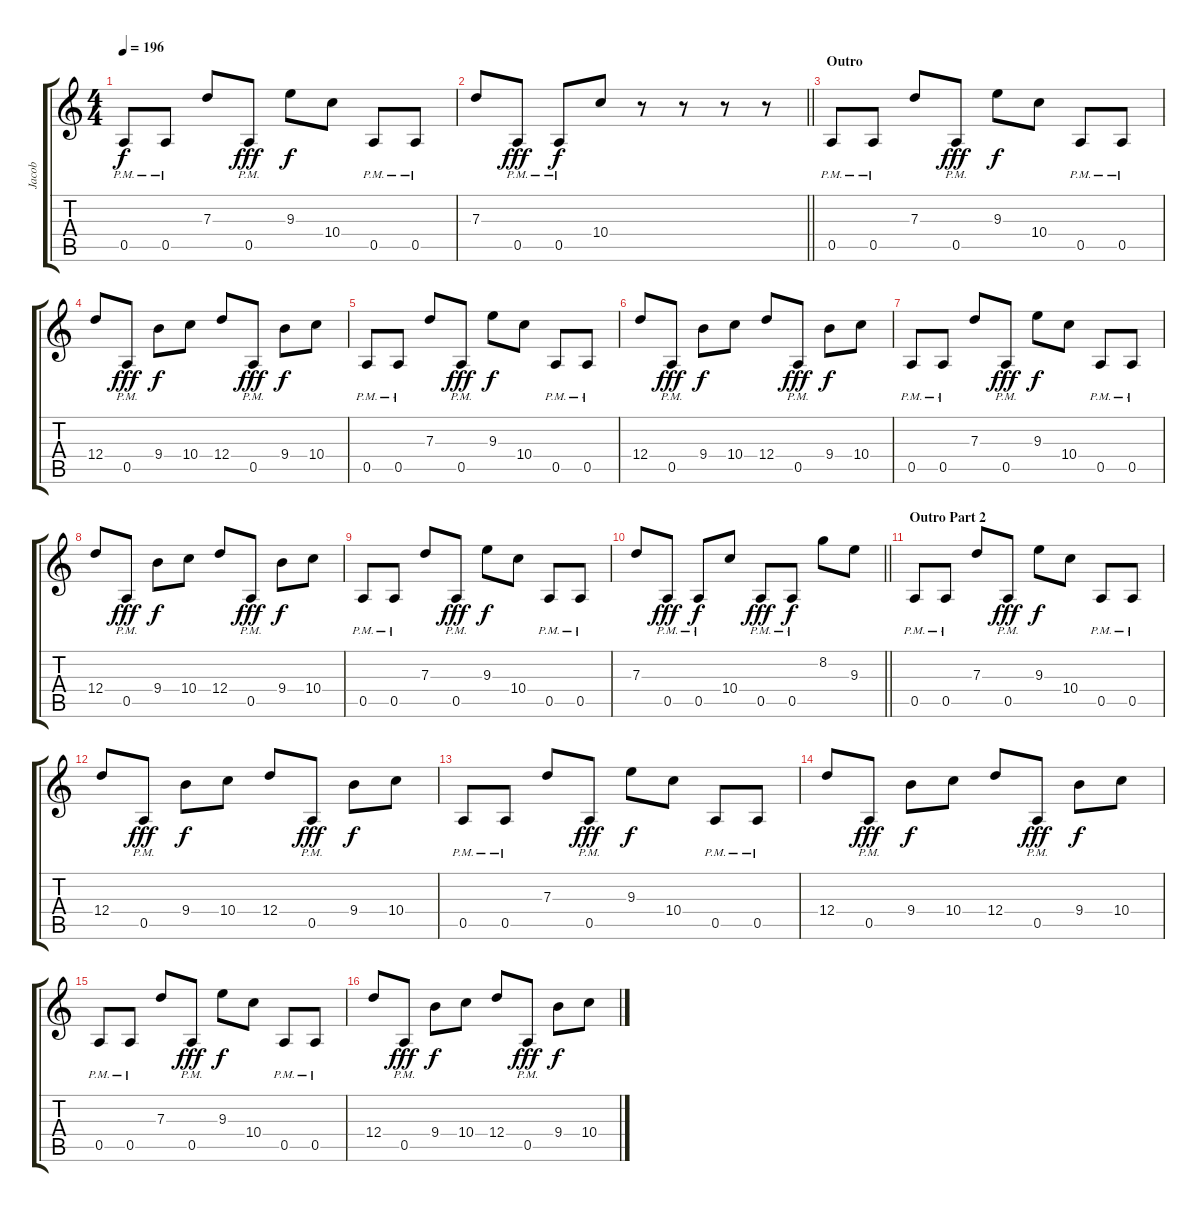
\track ("Jacob" "Jacob") {instrument distortionguitar}
\staff {score tabs}
\tuning (E4 B3 G3 D3 A2 D2) {hide}
\ts (4 4)
\tempo 196
\clef g2
\ks aminor
0.5{pm}.8{dy f} 0.5{pm}.8 7.3.8 0.5{pm}.8{dy fff} 9.3.8{dy f} 10.4.8 0.5{pm}.8 0.5{pm}.8 |
\barLineRight lightlight
7.3.8 0.5{pm}.8{dy fff} 0.5{pm}.8{dy f} 10.4.8 r.8 r.8 r.8 r.8 |
\section ("" "Outro")
0.5{pm}.8 0.5{pm}.8 7.3.8 0.5{pm}.8{dy fff} 9.3.8{dy f} 10.4.8 0.5{pm}.8 0.5{pm}.8 |
12.4.8 0.5{pm}.8{dy fff} 9.4.8{dy f} 10.4.8 12.4.8 0.5{pm}.8{dy fff} 9.4.8{dy f} 10.4.8 |
0.5{pm}.8 0.5{pm}.8 7.3.8 0.5{pm}.8{dy fff} 9.3.8{dy f} 10.4.8 0.5{pm}.8 0.5{pm}.8 |
12.4.8 0.5{pm}.8{dy fff} 9.4.8{dy f} 10.4.8 12.4.8 0.5{pm}.8{dy fff} 9.4.8{dy f} 10.4.8 |
0.5{pm}.8 0.5{pm}.8 7.3.8 0.5{pm}.8{dy fff} 9.3.8{dy f} 10.4.8 0.5{pm}.8 0.5{pm}.8 |
12.4.8 0.5{pm}.8{dy fff} 9.4.8{dy f} 10.4.8 12.4.8 0.5{pm}.8{dy fff} 9.4.8{dy f} 10.4.8 |
0.5{pm}.8 0.5{pm}.8 7.3.8 0.5{pm}.8{dy fff} 9.3.8{dy f} 10.4.8 0.5{pm}.8 0.5{pm}.8 |
\barLineRight lightlight
7.3.8 0.5{pm}.8{dy fff} 0.5{pm}.8{dy f} 10.4.8 0.5{pm}.8{dy fff} 0.5{pm}.8{dy f} 8.2.8 9.3.8 |
\section ("" "Outro Part 2")
0.5{pm}.8 0.5{pm}.8 7.3.8 0.5{pm}.8{dy fff} 9.3.8{dy f} 10.4.8 0.5{pm}.8 0.5{pm}.8 |
12.4.8 0.5{pm}.8{dy fff} 9.4.8{dy f} 10.4.8 12.4.8 0.5{pm}.8{dy fff} 9.4.8{dy f} 10.4.8 |
0.5{pm}.8 0.5{pm}.8 7.3.8 0.5{pm}.8{dy fff} 9.3.8{dy f} 10.4.8 0.5{pm}.8 0.5{pm}.8 |
12.4.8 0.5{pm}.8{dy fff} 9.4.8{dy f} 10.4.8 12.4.8 0.5{pm}.8{dy fff} 9.4.8{dy f} 10.4.8 |
0.5{pm}.8 0.5{pm}.8 7.3.8 0.5{pm}.8{dy fff} 9.3.8{dy f} 10.4.8 0.5{pm}.8 0.5{pm}.8 |
12.4.8 0.5{pm}.8{dy fff} 9.4.8{dy f} 10.4.8 12.4.8 0.5{pm}.8{dy fff} 9.4.8{dy f} 10.4.8
